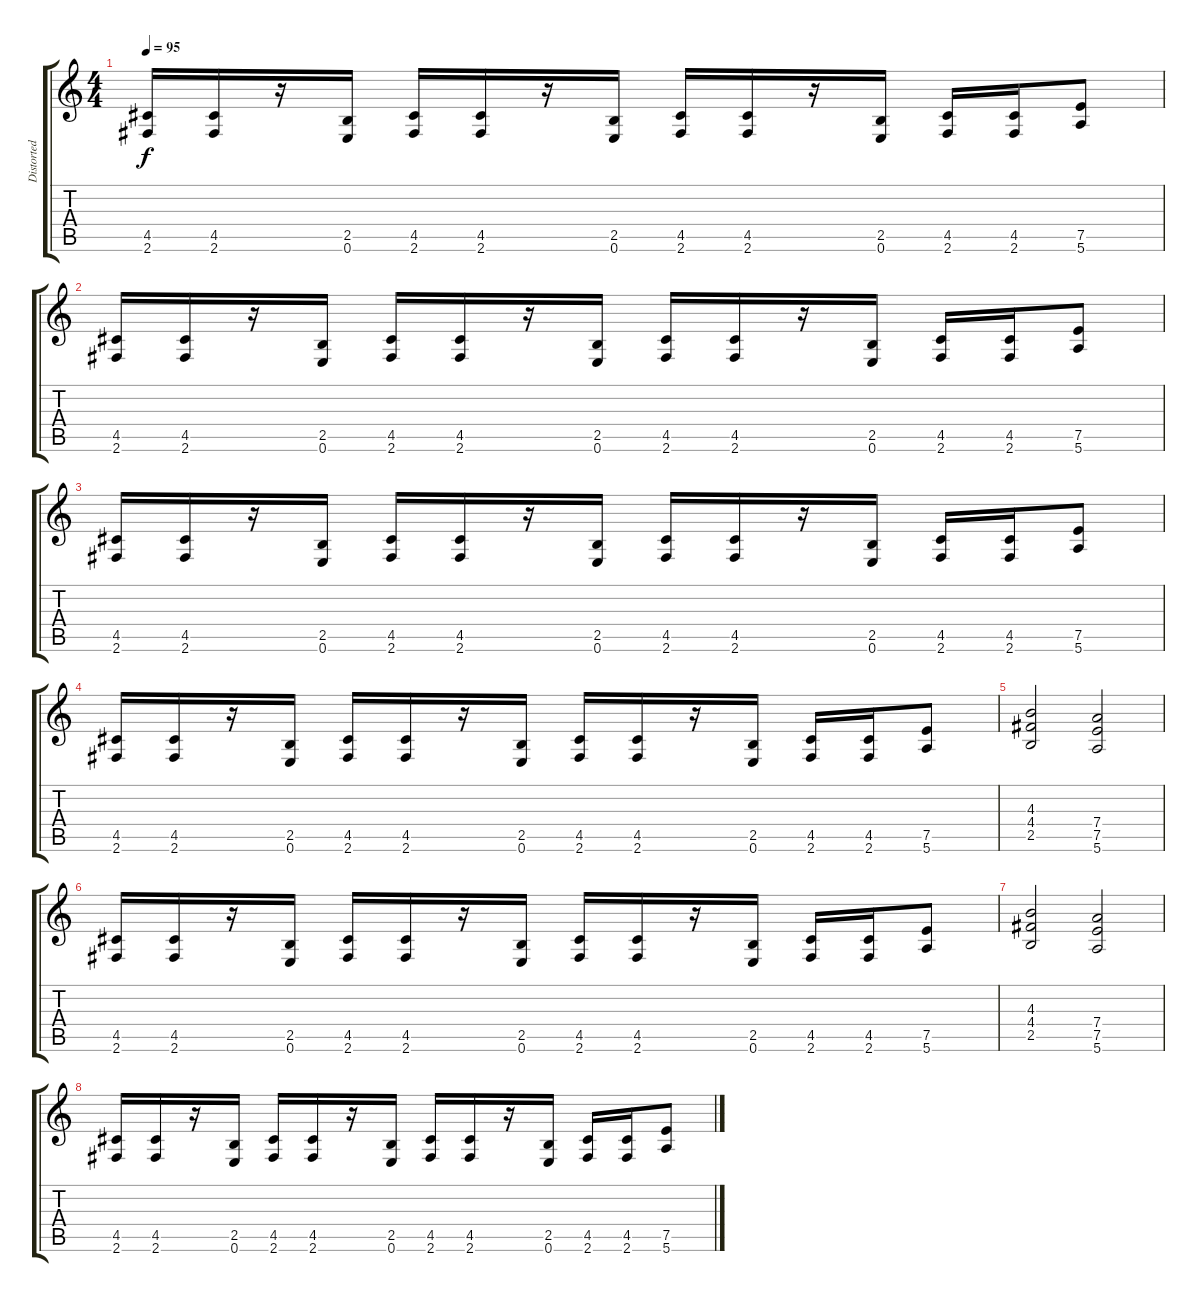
\track ("Distorted" "Distorted") {instrument distortionguitar}
\staff {score tabs}
\tuning (E4 B3 G3 D3 A2 E2) {hide}
\ts (4 4)
\tempo 95
\clef g2
\ks c
(4.5 2.6).16{dy f} (4.5 2.6).16 r.16 (2.5 0.6).16 (4.5 2.6).16 (4.5 2.6).16 r.16 (2.5 0.6).16 (4.5 2.6).16 (4.5 2.6).16 r.16 (2.5 0.6).16 (4.5 2.6).16 (4.5 2.6).16 (7.5 5.6).8 |
(4.5 2.6).16 (4.5 2.6).16 r.16 (2.5 0.6).16 (4.5 2.6).16 (4.5 2.6).16 r.16 (2.5 0.6).16 (4.5 2.6).16 (4.5 2.6).16 r.16 (2.5 0.6).16 (4.5 2.6).16 (4.5 2.6).16 (7.5 5.6).8 |
(4.5 2.6).16 (4.5 2.6).16 r.16 (2.5 0.6).16 (4.5 2.6).16 (4.5 2.6).16 r.16 (2.5 0.6).16 (4.5 2.6).16 (4.5 2.6).16 r.16 (2.5 0.6).16 (4.5 2.6).16 (4.5 2.6).16 (7.5 5.6).8 |
(4.5 2.6).16 (4.5 2.6).16 r.16 (2.5 0.6).16 (4.5 2.6).16 (4.5 2.6).16 r.16 (2.5 0.6).16 (4.5 2.6).16 (4.5 2.6).16 r.16 (2.5 0.6).16 (4.5 2.6).16 (4.5 2.6).16 (7.5 5.6).8 |
(4.3 4.4 2.5).2 (7.4 7.5 5.6).2 |
(4.5 2.6).16 (4.5 2.6).16 r.16 (2.5 0.6).16 (4.5 2.6).16 (4.5 2.6).16 r.16 (2.5 0.6).16 (4.5 2.6).16 (4.5 2.6).16 r.16 (2.5 0.6).16 (4.5 2.6).16 (4.5 2.6).16 (7.5 5.6).8 |
(4.3 4.4 2.5).2 (7.4 7.5 5.6).2 |
(4.5 2.6).16 (4.5 2.6).16 r.16 (2.5 0.6).16 (4.5 2.6).16 (4.5 2.6).16 r.16 (2.5 0.6).16 (4.5 2.6).16 (4.5 2.6).16 r.16 (2.5 0.6).16 (4.5 2.6).16 (4.5 2.6).16 (7.5 5.6).8
